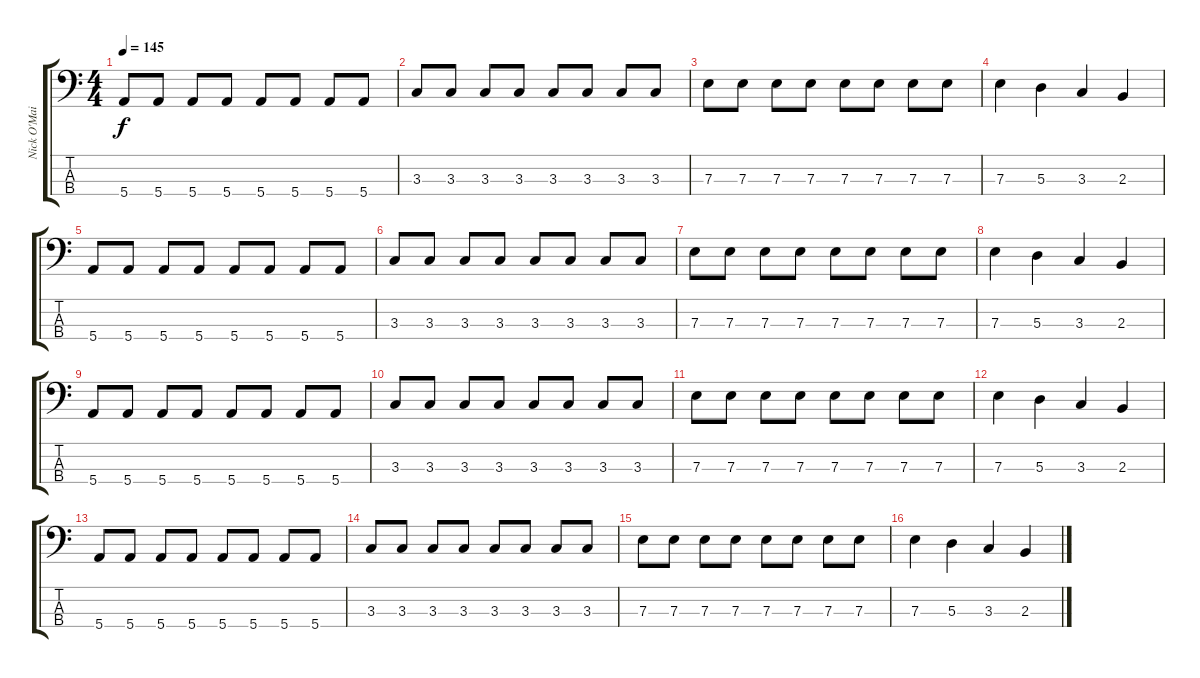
\track ("Nick O'Maily" "Nick O'Mai") {instrument electricbassfinger}
\staff {score tabs}
\tuning (G2 D2 A1 E1) {hide}
\ts (4 4)
\tempo 145
\clef f4
\ks c
5.4.8{dy f} 5.4.8 5.4.8 5.4.8 5.4.8 5.4.8 5.4.8 5.4.8 |
3.3.8 3.3.8 3.3.8 3.3.8 3.3.8 3.3.8 3.3.8 3.3.8 |
7.3.8 7.3.8 7.3.8 7.3.8 7.3.8 7.3.8 7.3.8 7.3.8 |
7.3.4 5.3.4 3.3.4 2.3.4 |
5.4.8 5.4.8 5.4.8 5.4.8 5.4.8 5.4.8 5.4.8 5.4.8 |
3.3.8 3.3.8 3.3.8 3.3.8 3.3.8 3.3.8 3.3.8 3.3.8 |
7.3.8 7.3.8 7.3.8 7.3.8 7.3.8 7.3.8 7.3.8 7.3.8 |
7.3.4 5.3.4 3.3.4 2.3.4 |
5.4.8 5.4.8 5.4.8 5.4.8 5.4.8 5.4.8 5.4.8 5.4.8 |
3.3.8 3.3.8 3.3.8 3.3.8 3.3.8 3.3.8 3.3.8 3.3.8 |
7.3.8 7.3.8 7.3.8 7.3.8 7.3.8 7.3.8 7.3.8 7.3.8 |
7.3.4 5.3.4 3.3.4 2.3.4 |
5.4.8 5.4.8 5.4.8 5.4.8 5.4.8 5.4.8 5.4.8 5.4.8 |
3.3.8 3.3.8 3.3.8 3.3.8 3.3.8 3.3.8 3.3.8 3.3.8 |
7.3.8 7.3.8 7.3.8 7.3.8 7.3.8 7.3.8 7.3.8 7.3.8 |
7.3.4 5.3.4 3.3.4 2.3.4
